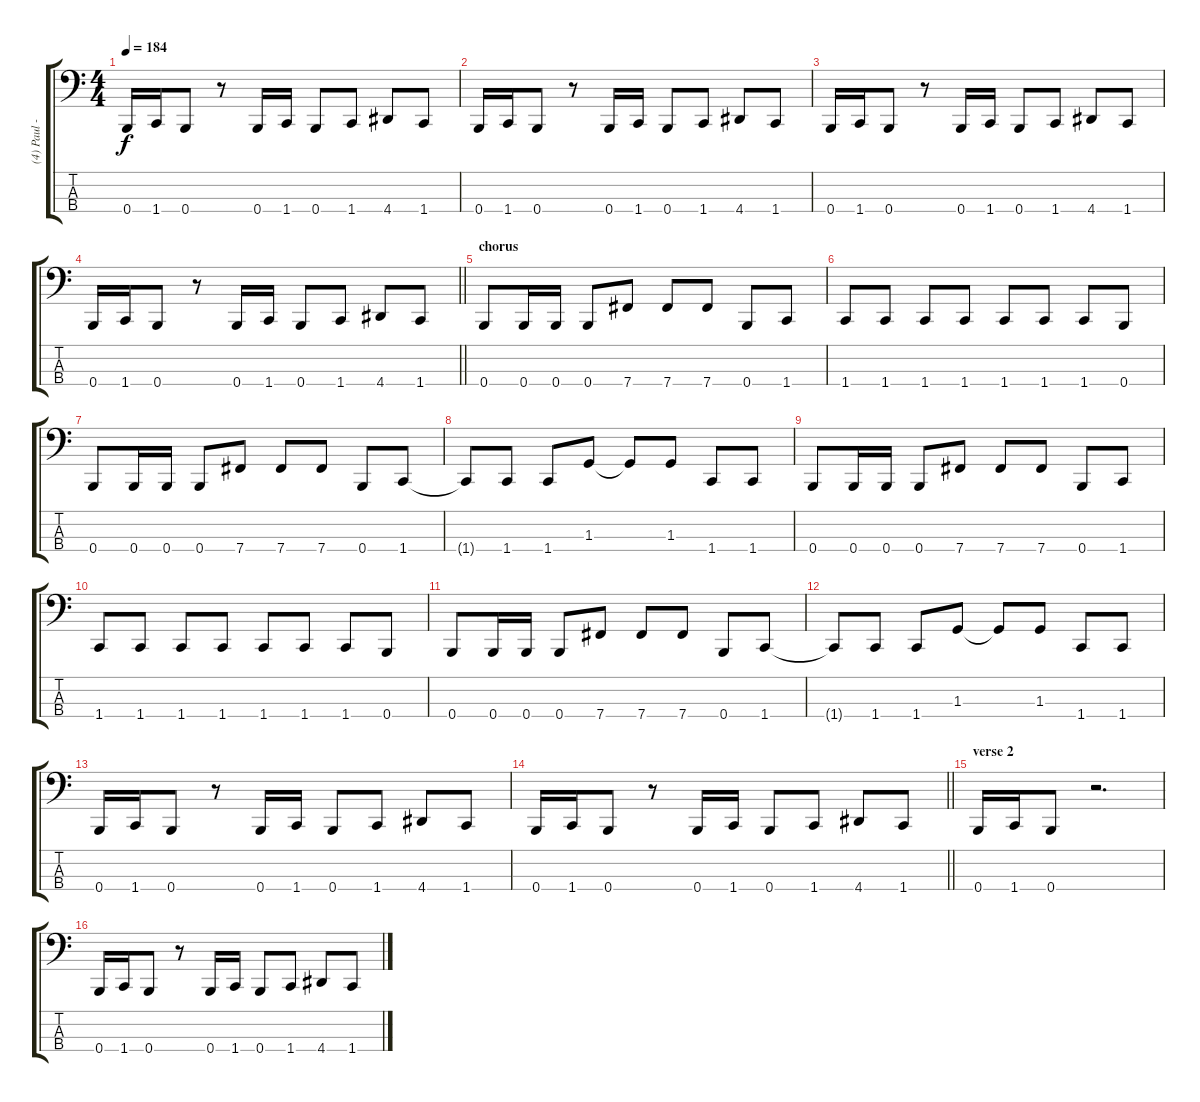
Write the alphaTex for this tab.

\track ("(4) Paul - bass" "(4) Paul -") {instrument electricbasspick}
\staff {score tabs}
\tuning (E2 B1 Gb1 B0) {hide}
\ts (4 4)
\tempo 184
\clef f4
\ks c
0.4.16{dy f} 1.4.16 0.4.8 r.8 0.4.16 1.4.16 0.4.8 1.4.8 4.4.8 1.4.8 |
0.4.16 1.4.16 0.4.8 r.8 0.4.16 1.4.16 0.4.8 1.4.8 4.4.8 1.4.8 |
0.4.16 1.4.16 0.4.8 r.8 0.4.16 1.4.16 0.4.8 1.4.8 4.4.8 1.4.8 |
\barLineRight lightlight
0.4.16 1.4.16 0.4.8 r.8 0.4.16 1.4.16 0.4.8 1.4.8 4.4.8 1.4.8 |
\section ("" "chorus")
0.4.8 0.4.16 0.4.16 0.4.8 7.4.8 7.4.8 7.4.8 0.4.8 1.4.8 |
1.4.8 1.4.8 1.4.8 1.4.8 1.4.8 1.4.8 1.4.8 0.4.8 |
0.4.8 0.4.16 0.4.16 0.4.8 7.4.8 7.4.8 7.4.8 0.4.8 1.4.8 |
1.4{t}.8 1.4.8 1.4.8 1.3.8 1.3{t}.8 1.3.8 1.4.8 1.4.8 |
0.4.8 0.4.16 0.4.16 0.4.8 7.4.8 7.4.8 7.4.8 0.4.8 1.4.8 |
1.4.8 1.4.8 1.4.8 1.4.8 1.4.8 1.4.8 1.4.8 0.4.8 |
0.4.8 0.4.16 0.4.16 0.4.8 7.4.8 7.4.8 7.4.8 0.4.8 1.4.8 |
1.4{t}.8 1.4.8 1.4.8 1.3.8 1.3{t}.8 1.3.8 1.4.8 1.4.8 |
0.4.16 1.4.16 0.4.8 r.8 0.4.16 1.4.16 0.4.8 1.4.8 4.4.8 1.4.8 |
\barLineRight lightlight
0.4.16 1.4.16 0.4.8 r.8 0.4.16 1.4.16 0.4.8 1.4.8 4.4.8 1.4.8 |
\section ("" "verse 2")
0.4.16 1.4.16 0.4.8 r.2{d} |
0.4.16 1.4.16 0.4.8 r.8 0.4.16 1.4.16 0.4.8 1.4.8 4.4.8 1.4.8
